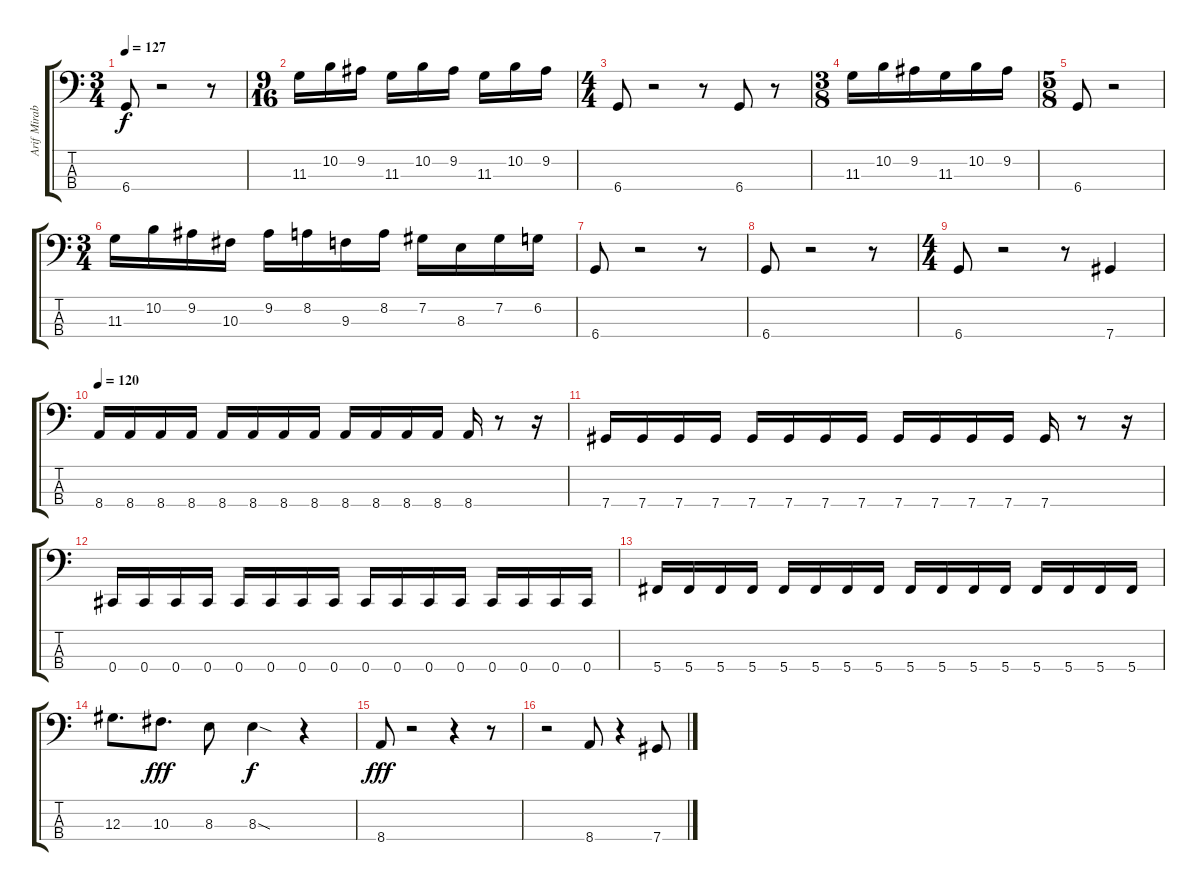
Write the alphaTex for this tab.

\track ("Arif Mirabdolbaghi" "Arif Mirab") {instrument electricbassfinger}
\staff {score tabs}
\tuning (Gb2 Db2 Ab1 Db1) {hide}
\ts (3 4)
\tempo 127
\clef f4
\ks c
6.4.8{dy f} r.2 r.8 |
\ts (9 16)
11.3.16 10.2.16 9.2.16 11.3.16 10.2.16 9.2.16 11.3.16 10.2.16 9.2.16 |
\ts (4 4)
6.4.8 r.2 r.8 6.4.8 r.8 |
\ts (3 8)
11.3.16 10.2.16 9.2.16 11.3.16 10.2.16 9.2.16 |
\ts (5 8)
6.4.8 r.2 |
\ts (3 4)
11.3.16 10.2.16 9.2.16 10.3.16 9.2.16 8.2.16 9.3.16 8.2.16 7.2.16 8.3.16 7.2.16 6.2.16 |
6.4.8 r.2 r.8 |
6.4.8 r.2 r.8 |
\ts (4 4)
6.4.8 r.2 r.8 7.4.4 |
\tempo 120
8.4.16 8.4.16 8.4.16 8.4.16 8.4.16 8.4.16 8.4.16 8.4.16 8.4.16 8.4.16 8.4.16 8.4.16 8.4.16 r.8 r.16 |
7.4.16 7.4.16 7.4.16 7.4.16 7.4.16 7.4.16 7.4.16 7.4.16 7.4.16 7.4.16 7.4.16 7.4.16 7.4.16 r.8 r.16 |
0.4.16 0.4.16 0.4.16 0.4.16 0.4.16 0.4.16 0.4.16 0.4.16 0.4.16 0.4.16 0.4.16 0.4.16 0.4.16 0.4.16 0.4.16 0.4.16 |
5.4.16 5.4.16 5.4.16 5.4.16 5.4.16 5.4.16 5.4.16 5.4.16 5.4.16 5.4.16 5.4.16 5.4.16 5.4.16 5.4.16 5.4.16 5.4.16 |
12.3.8{d} 10.3.8{d dy fff} 8.3.8 8.3{sod}.4{dy f} r.4 |
8.4.8{dy fff} r.2 r.4 r.8 |
r.2 8.4.8 r.4 7.4{ss}.8
